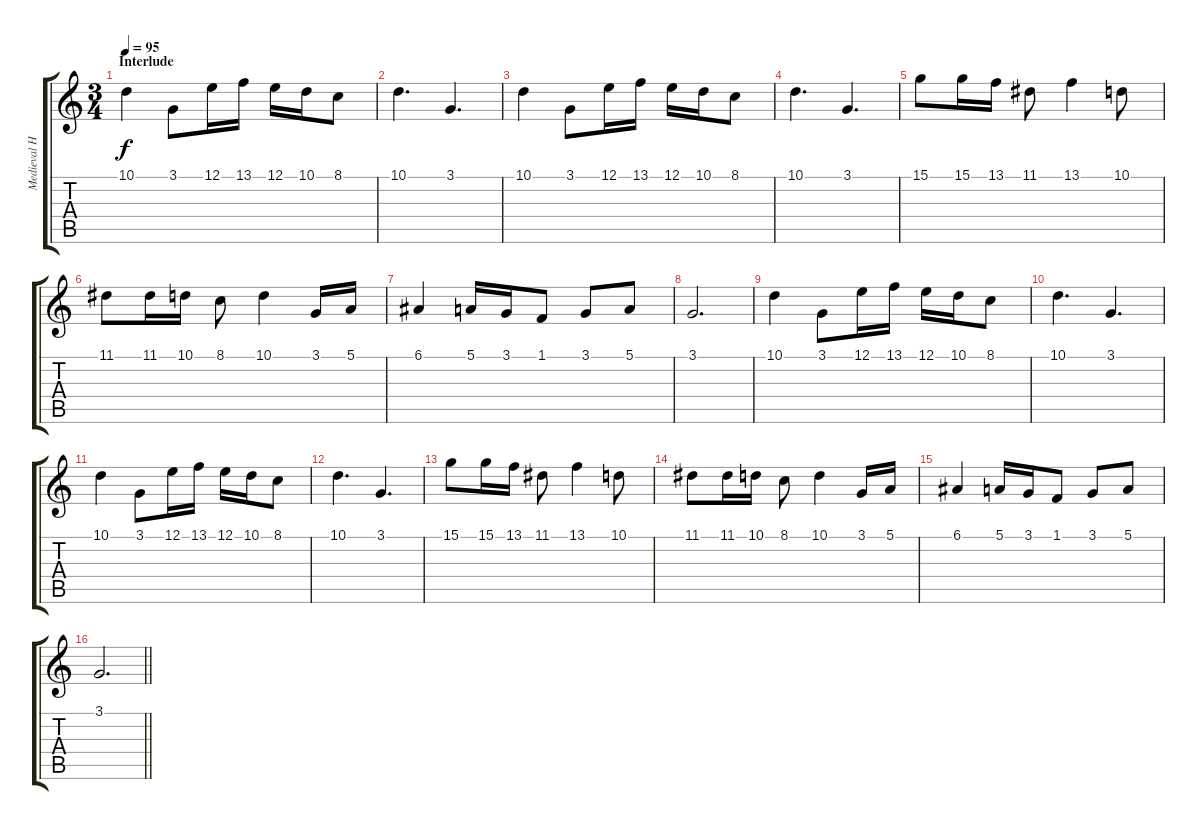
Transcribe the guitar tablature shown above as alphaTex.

\track ("Medieval Horn" "Medieval H") {instrument frenchhorn}
\staff {score tabs}
\tuning (E4 B3 G3 D3 A2 E2) {hide}
\ts (3 4)
\section ("" "Interlude")
\tempo 95
\clef g2
\ks c
10.1.4{dy f} 3.1.8 12.1.16 13.1.16 12.1.16 10.1.16 8.1.8 |
10.1.4{d} 3.1.4{d} |
10.1.4 3.1.8 12.1.16 13.1.16 12.1.16 10.1.16 8.1.8 |
10.1.4{d} 3.1.4{d} |
15.1.8 15.1.16 13.1.16 11.1.8 13.1.4 10.1.8 |
11.1.8 11.1.16 10.1.16 8.1.8 10.1.4 3.1.16 5.1.16 |
6.1.4 5.1.16 3.1.16 1.1.8 3.1.8 5.1.8 |
3.1.2{d} |
10.1.4 3.1.8 12.1.16 13.1.16 12.1.16 10.1.16 8.1.8 |
10.1.4{d} 3.1.4{d} |
10.1.4 3.1.8 12.1.16 13.1.16 12.1.16 10.1.16 8.1.8 |
10.1.4{d} 3.1.4{d} |
15.1.8 15.1.16 13.1.16 11.1.8 13.1.4 10.1.8 |
11.1.8 11.1.16 10.1.16 8.1.8 10.1.4 3.1.16 5.1.16 |
6.1.4 5.1.16 3.1.16 1.1.8 3.1.8 5.1.8 |
\barLineRight lightlight
3.1.2{d}
